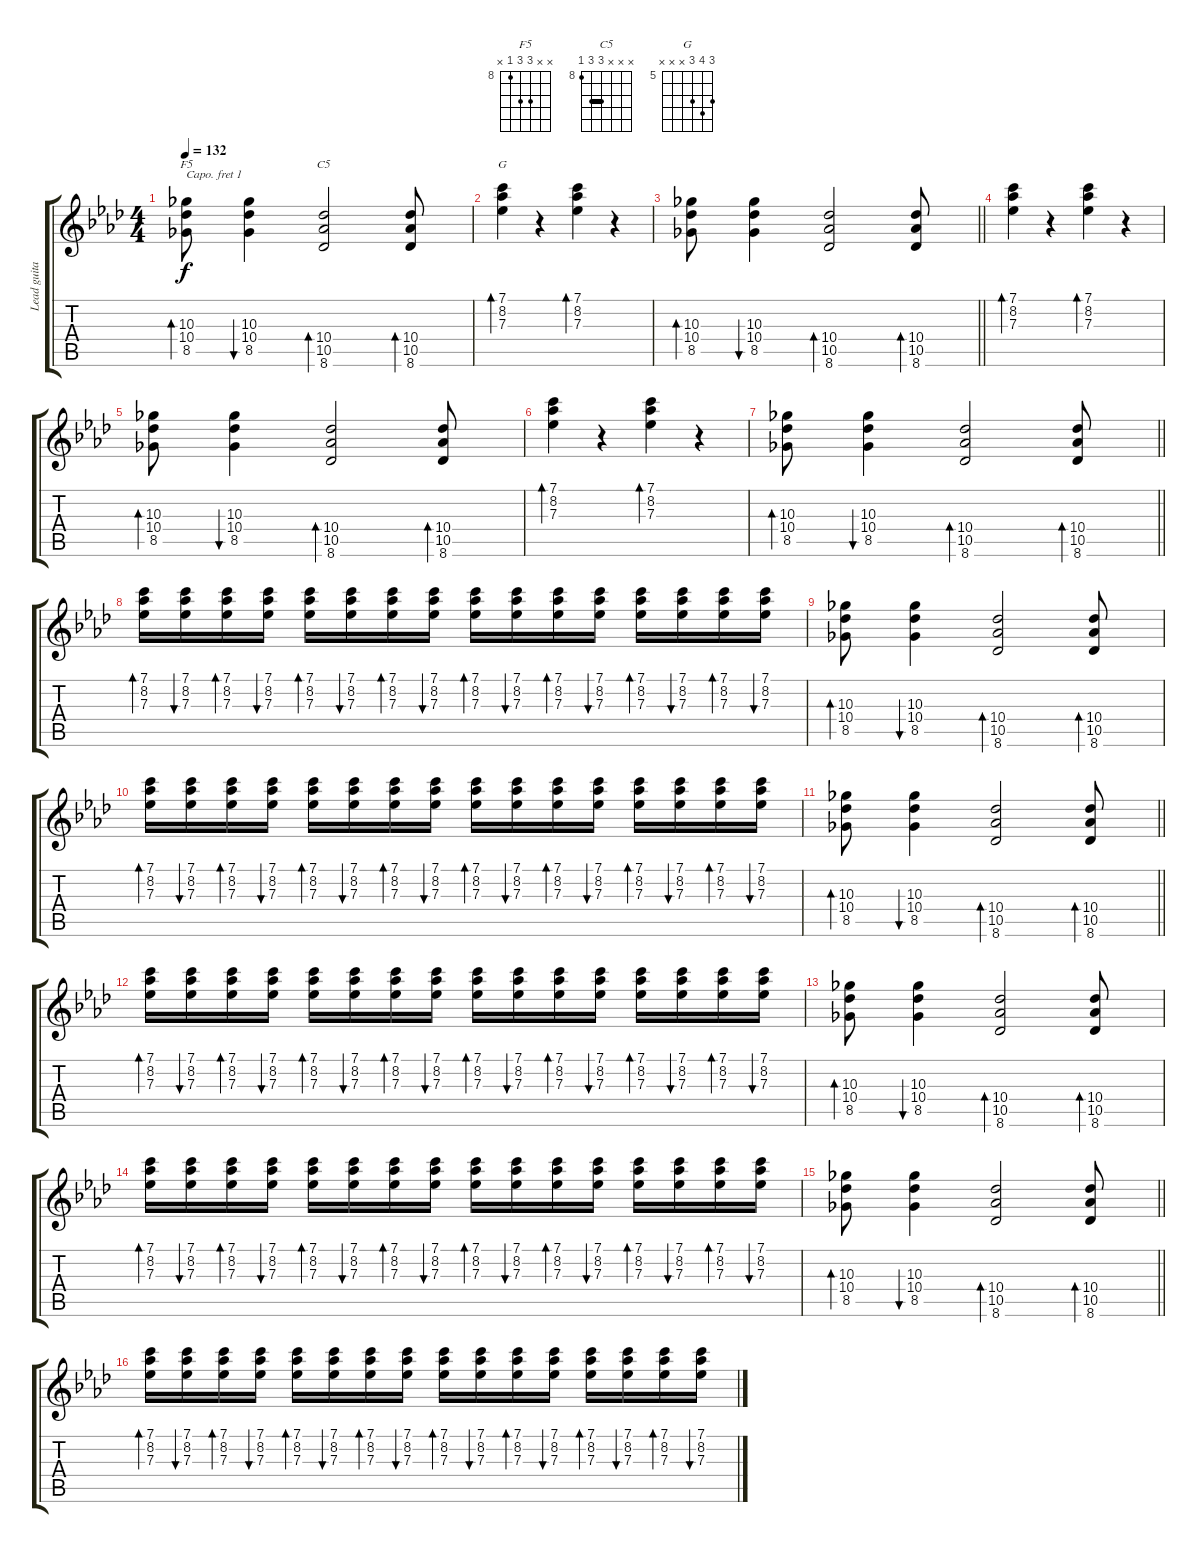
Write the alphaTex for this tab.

\track ("Lead guitar (Capo I) - Davy Johnstone" "Lead guita") {instrument distortionguitar}
\staff {score tabs}
\capo 1
\tuning (E4 B3 G3 D3 A2 E2) {hide}
\chord ("F5" x x 10 10 8 x) {firstfret 8}
\chord ("C5" x x x 10 10 8) {firstfret 8 barre 10}
\chord ("G" 7 8 7 x x x) {firstfret 5}
\ts (4 4)
\tempo 132
\clef g2
\ks ab
(10.3 10.4 8.5).8{bd 60 ch "F5" dy f} (10.3 10.4 8.5).4{bu 30} (10.4 10.5 8.6).2{bd 30 ch "C5"} (10.4 10.5 8.6).8{bd 30} |
(7.1 8.2 7.3).4{bd 30 ch "G"} r.4 (7.1 8.2 7.3).4{bd 30} r.4 |
\barLineRight lightlight
(10.3 10.4 8.5).8{bd 60} (10.3 10.4 8.5).4{bu 30} (10.4 10.5 8.6).2{bd 30} (10.4 10.5 8.6).8{bd 30} |
(7.1 8.2 7.3).4{bd 30} r.4 (7.1 8.2 7.3).4{bd 30} r.4 |
(10.3 10.4 8.5).8{bd 60} (10.3 10.4 8.5).4{bu 30} (10.4 10.5 8.6).2{bd 30} (10.4 10.5 8.6).8{bd 30} |
(7.1 8.2 7.3).4{bd 30} r.4 (7.1 8.2 7.3).4{bd 30} r.4 |
\barLineRight lightlight
(10.3 10.4 8.5).8{bd 60} (10.3 10.4 8.5).4{bu 30} (10.4 10.5 8.6).2{bd 30} (10.4 10.5 8.6).8{bd 30} |
(7.1 8.2 7.3).16{bd 30 volume 12} (7.1 8.2 7.3).16{bu 30} (7.1 8.2 7.3).16{bd 30} (7.1 8.2 7.3).16{bu 30} (7.1 8.2 7.3).16{bd 30} (7.1 8.2 7.3).16{bu 30} (7.1 8.2 7.3).16{bd 30} (7.1 8.2 7.3).16{bu 30} (7.1 8.2 7.3).16{bd 30} (7.1 8.2 7.3).16{bu 30} (7.1 8.2 7.3).16{bd 30} (7.1 8.2 7.3).16{bu 30} (7.1 8.2 7.3).16{bd 30} (7.1 8.2 7.3).16{bu 30} (7.1 8.2 7.3).16{bd 30} (7.1 8.2 7.3).16{bu 30} |
(10.3 10.4 8.5).8{bd 60} (10.3 10.4 8.5).4{bu 30} (10.4 10.5 8.6).2{bd 30} (10.4 10.5 8.6).8{bd 30} |
(7.1 8.2 7.3).16{bd 30} (7.1 8.2 7.3).16{bu 30} (7.1 8.2 7.3).16{bd 30} (7.1 8.2 7.3).16{bu 30} (7.1 8.2 7.3).16{bd 30} (7.1 8.2 7.3).16{bu 30} (7.1 8.2 7.3).16{bd 30} (7.1 8.2 7.3).16{bu 30} (7.1 8.2 7.3).16{bd 30} (7.1 8.2 7.3).16{bu 30} (7.1 8.2 7.3).16{bd 30} (7.1 8.2 7.3).16{bu 30} (7.1 8.2 7.3).16{bd 30} (7.1 8.2 7.3).16{bu 30} (7.1 8.2 7.3).16{bd 30} (7.1 8.2 7.3).16{bu 30} |
\barLineRight lightlight
(10.3 10.4 8.5).8{bd 60} (10.3 10.4 8.5).4{bu 30} (10.4 10.5 8.6).2{bd 30} (10.4 10.5 8.6).8{bd 30} |
(7.1 8.2 7.3).16{bd 30} (7.1 8.2 7.3).16{bu 30} (7.1 8.2 7.3).16{bd 30} (7.1 8.2 7.3).16{bu 30} (7.1 8.2 7.3).16{bd 30} (7.1 8.2 7.3).16{bu 30} (7.1 8.2 7.3).16{bd 30} (7.1 8.2 7.3).16{bu 30} (7.1 8.2 7.3).16{bd 30} (7.1 8.2 7.3).16{bu 30} (7.1 8.2 7.3).16{bd 30} (7.1 8.2 7.3).16{bu 30} (7.1 8.2 7.3).16{bd 30} (7.1 8.2 7.3).16{bu 30} (7.1 8.2 7.3).16{bd 30} (7.1 8.2 7.3).16{bu 30} |
(10.3 10.4 8.5).8{bd 60} (10.3 10.4 8.5).4{bu 30} (10.4 10.5 8.6).2{bd 30} (10.4 10.5 8.6).8{bd 30} |
(7.1 8.2 7.3).16{bd 30} (7.1 8.2 7.3).16{bu 30} (7.1 8.2 7.3).16{bd 30} (7.1 8.2 7.3).16{bu 30} (7.1 8.2 7.3).16{bd 30} (7.1 8.2 7.3).16{bu 30} (7.1 8.2 7.3).16{bd 30} (7.1 8.2 7.3).16{bu 30} (7.1 8.2 7.3).16{bd 30} (7.1 8.2 7.3).16{bu 30} (7.1 8.2 7.3).16{bd 30} (7.1 8.2 7.3).16{bu 30} (7.1 8.2 7.3).16{bd 30} (7.1 8.2 7.3).16{bu 30} (7.1 8.2 7.3).16{bd 30} (7.1 8.2 7.3).16{bu 30} |
\barLineRight lightlight
(10.3 10.4 8.5).8{bd 60} (10.3 10.4 8.5).4{bu 30} (10.4 10.5 8.6).2{bd 30} (10.4 10.5 8.6).8{bd 30} |
(7.1 8.2 7.3).16{bd 30} (7.1 8.2 7.3).16{bu 30} (7.1 8.2 7.3).16{bd 30} (7.1 8.2 7.3).16{bu 30} (7.1 8.2 7.3).16{bd 30} (7.1 8.2 7.3).16{bu 30} (7.1 8.2 7.3).16{bd 30} (7.1 8.2 7.3).16{bu 30} (7.1 8.2 7.3).16{bd 30} (7.1 8.2 7.3).16{bu 30} (7.1 8.2 7.3).16{bd 30} (7.1 8.2 7.3).16{bu 30} (7.1 8.2 7.3).16{bd 30} (7.1 8.2 7.3).16{bu 30} (7.1 8.2 7.3).16{bd 30} (7.1 8.2 7.3).16{bu 30}
